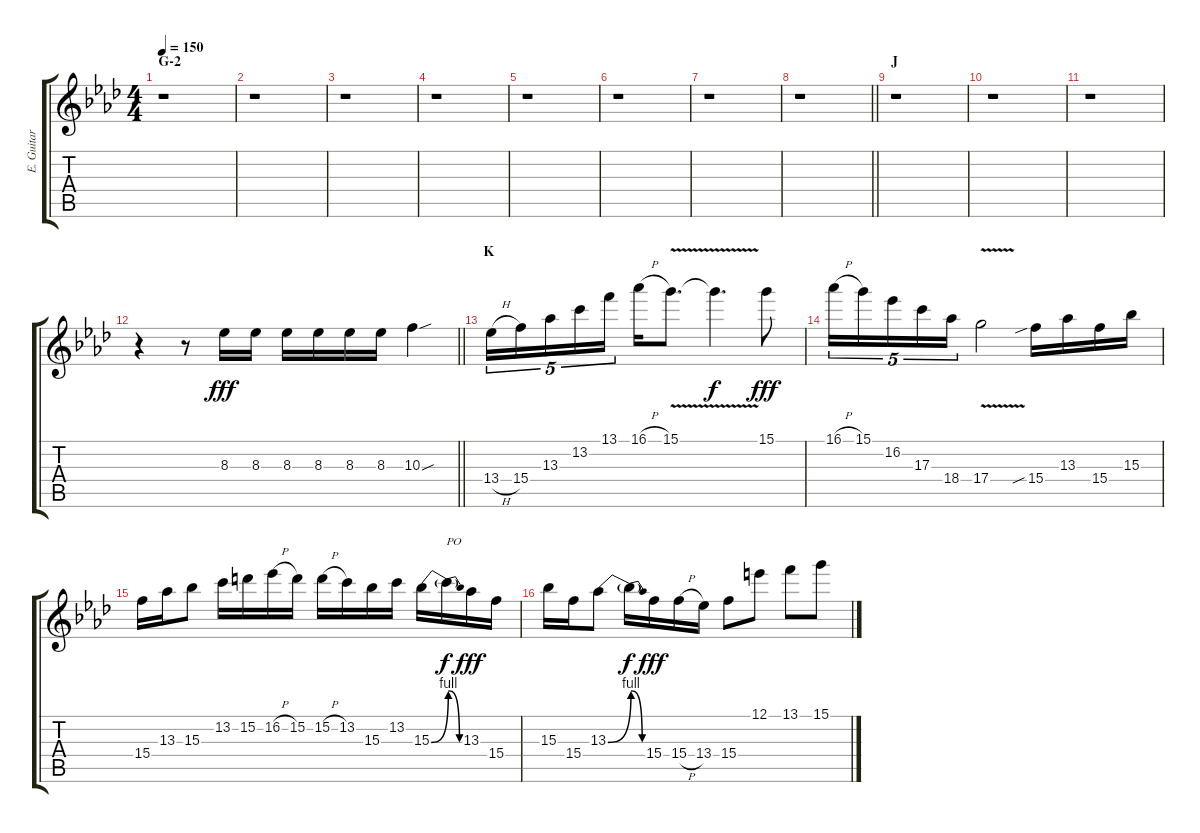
\track ("E. Guitar III" "E. Guitar ") {instrument overdrivenguitar}
\staff {score tabs}
\tuning (E4 B3 G3 D3 A2 E2) {hide}
\ts (4 4)
\section ("" "G-2")
\tempo 150
\clef g2
\ks ab
r.1{dy fff} |
r.1 |
r.1 |
r.1 |
r.1 |
r.1 |
r.1 |
\barLineRight lightlight
r.1 |
\section ("" "J")
r.1 |
r.1 |
r.1 |
\barLineRight lightlight
r.4 r.8 8.3.16 8.3.16 8.3.16 8.3.16 8.3.16 8.3.16 10.3{sou}.4 |
\section ("" "K")
13.4{h}.16{tu (5 4)} 15.4.16{tu (5 4)} 13.3.16{tu (5 4)} 13.2.16{tu (5 4)} 13.1.16{tu (5 4)} 16.1{h}.16 15.1{v}.8{d} 15.1{t}.4{d dy f} 15.1.8{dy fff} |
16.1{h}.16{tu (5 4)} 15.1.16{tu (5 4)} 16.2.16{tu (5 4)} 17.3.16{tu (5 4)} 18.4.16{tu (5 4)} 17.4{v}.2 15.4{sib}.16 13.3.16 15.4.16 15.3.16 |
15.4.16 13.3.16 15.3.8 13.2.16 15.2.16 16.2{h}.16 15.2.16 15.2{h}.16 13.2.16 15.3.16 13.2.16 15.3{be (bend 0 0 60 4)}.16 15.3{be (release 0 4 60 0) t}.16{txt "PO" dy f} 13.3.16{dy fff} 15.4.16 |
15.3.16 15.4.16 13.3{be (bend 0 0 60 4)}.8 13.3{be (release 0 4 60 0) t}.16{dy f} 15.4.16{dy fff} 15.4{h}.16 13.4.16 15.4.8 12.1.8 13.1.8 15.1.8
